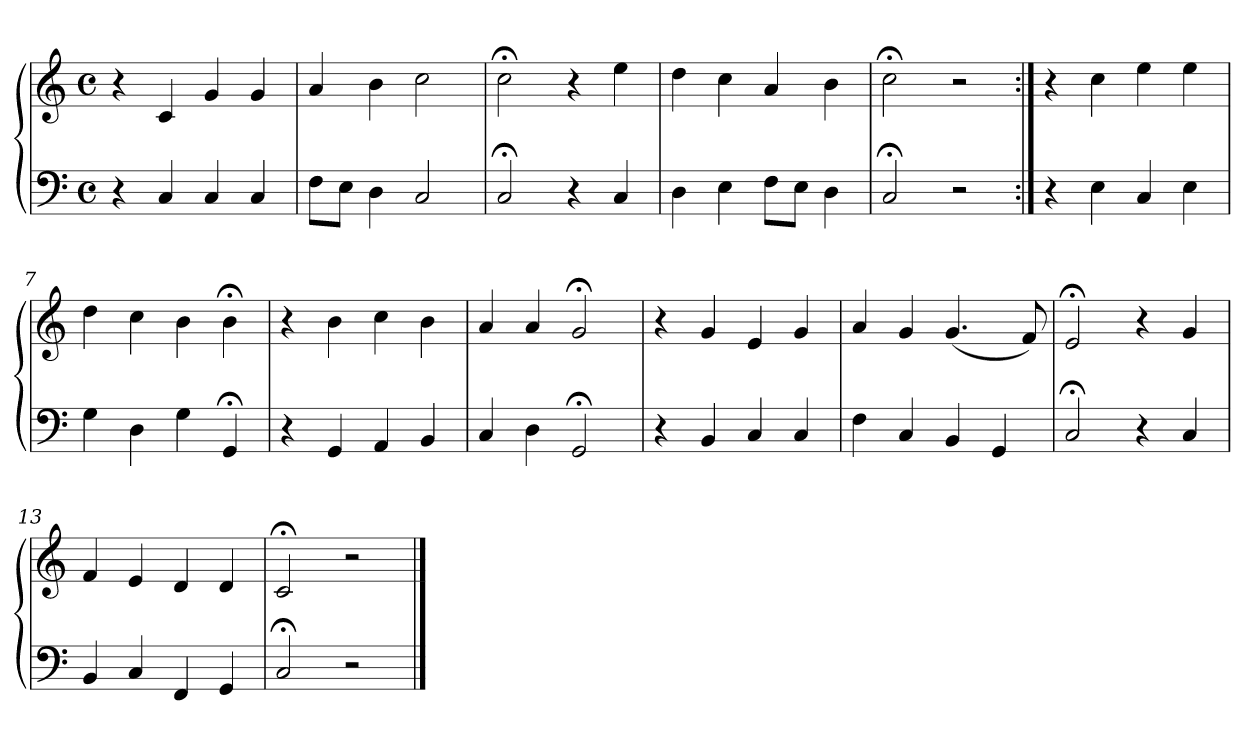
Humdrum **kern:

**kern	**kern
*part1	*part1
*staff2	*staff1
*clefF4	*clefG2
*M4/4	*M4/4
*met(c)	*met(c)
=1	=1
4r	4r
4C	4c
4C	4g
4C	4g
=2	=2
8FL	4a
8EJ	.
4D	4b
2C	2cc
=3	=3
2C;<	2cc;<
4r	4r
4C	4ee
=4	=4
4D	4dd
4E	4cc
8FL	4a
8EJ	.
4D	4b
=5	=5
2C;<	2cc;<
2r	2r
=6:|!	=6:|!
4r	4r
4E	4cc
4C	4ee
4E	4ee
=7	=7
4G	4dd
4D	4cc
4G	4b
4GG;<	4b;<
!!LO:LB:g=z
=8	=8
4r	4r
4GG	4b
4AA	4cc
4BB	4b
=9	=9
4C	4a
4D	4a
2GG;<	2g;<
=10	=10
4r	4r
4BB	4g
4C	4e
4C	4g
=11	=11
4F	4a
4C	4g
4BB	(4.g
4GG	.
.	8f)
=12	=12
2C;<	2e;<
4r	4r
4C	4g
=13	=13
4BB	4f
4C	4e
4FF	4d
4GG	4d
=14	=14
2C;<	2c;<
2r	2r
==	==
*-	*-
